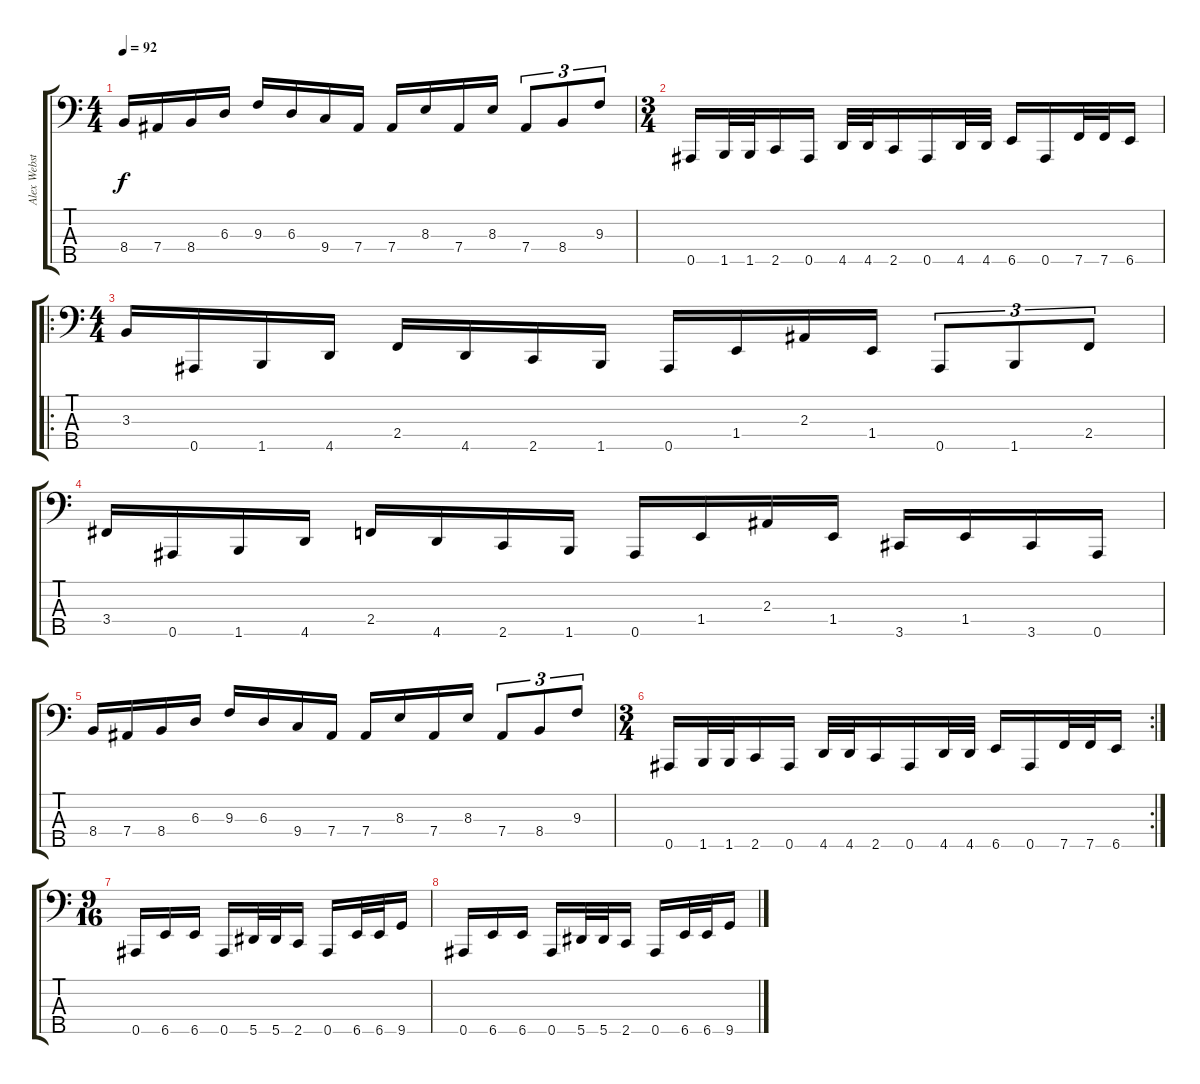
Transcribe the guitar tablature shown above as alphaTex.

\track ("Alex Webster" "Alex Webst") {instrument electricbassfinger}
\staff {score tabs}
\tuning (Gb2 Db2 Ab1 Eb1 Bb0) {hide}
\ts (4 4)
\tempo 92
\clef f4
\ks c
8.4.16{dy f} 7.4.16 8.4.16 6.3.16 9.3.16 6.3.16 9.4.16 7.4.16 7.4.16 8.3.16 7.4.16 8.3.16 7.4.8{tu (3 2)} 8.4.8{tu (3 2)} 9.3.8{tu (3 2)} |
\ts (3 4)
0.5.16 1.5.32 1.5.32 2.5.16 0.5.16 4.5.32 4.5.32 2.5.16 0.5.16 4.5.32 4.5.32 6.5.16 0.5.16 7.5.32 7.5.32 6.5.16 |
\ro
\ts (4 4)
3.3.16 0.5.16 1.5.16 4.5.16 2.4.16 4.5.16 2.5.16 1.5.16 0.5.16 1.4.16 2.3.16 1.4.16 0.5.8{tu (3 2)} 1.5.8{tu (3 2)} 2.4.8{tu (3 2)} |
3.4.16 0.5.16 1.5.16 4.5.16 2.4.16 4.5.16 2.5.16 1.5.16 0.5.16 1.4.16 2.3.16 1.4.16 3.5.16 1.4.16 3.5.16 0.5.16 |
8.4.16 7.4.16 8.4.16 6.3.16 9.3.16 6.3.16 9.4.16 7.4.16 7.4.16 8.3.16 7.4.16 8.3.16 7.4.8{tu (3 2)} 8.4.8{tu (3 2)} 9.3.8{tu (3 2)} |
\rc 2
\ts (3 4)
0.5.16 1.5.32 1.5.32 2.5.16 0.5.16 4.5.32 4.5.32 2.5.16 0.5.16 4.5.32 4.5.32 6.5.16 0.5.16 7.5.32 7.5.32 6.5.16 |
\ts (9 16)
0.5.16 6.5.16 6.5.16 0.5.16 5.5.32 5.5.32 2.5.16 0.5.16 6.5.32 6.5.32 9.5.16 |
0.5.16 6.5.16 6.5.16 0.5.16 5.5.32 5.5.32 2.5.16 0.5.16 6.5.32 6.5.32 9.5.16
